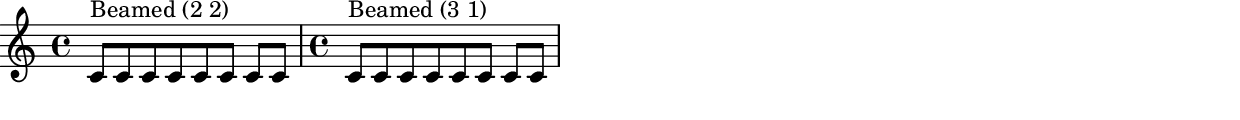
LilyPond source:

%% Generated by lilypond-book
%% Options: [exampleindent=10.16\mm,indent=0\mm,line-width=160\mm,paper-height=845.047\pt,paper-width=597.508\pt,papersize='(cons (* 597.508 pt) (* 845.047 pt)),quote]
\include "lilypond-book-preamble.ly"


% ****************************************************************
% Start cut-&-pastable-section
% ****************************************************************

#(ly:set-option 'eps-box-padding 3.000000)



\paper {
  #(set-paper-size '(cons (* 597.508 pt) (* 845.047 pt)))
  indent = 0\mm
  line-width = 160\mm
  % offset the left padding, also add 1mm as lilypond creates cropped
  % images with a little space on the right
  line-width = #(- line-width (* mm  3.000000) (* mm 1))
  line-width = 160\mm - 2.0 * 10.16\mm
  % offset the left padding, also add 1mm as lilypond creates cropped
  % images with a little space on the right
  line-width = #(- line-width (* mm  3.000000) (* mm 1))
}

\layout {
  
}




% ****************************************************************
% ly snippet:
% ****************************************************************
\sourcefileline 1155
\score {
  \relative c' {
    % This call will fail because the context isn't yet instantiated
    \overrideTimeSignatureSettings
      4/4        % timeSignatureFraction
      1/4        % baseMomentFraction
      3,1        % beatStructure
      #'()       % beamExceptions
    \time 4/4
    c8^\markup {"Beamed (2 2)"}
    \repeat unfold 7 { c8 } |
    % This call will succeed
    \overrideTimeSignatureSettings
      4/4        % timeSignatureFraction
      1/4        % baseMomentFraction
      3,1        % beatStructure
      #'()       % beamExceptions
    \time 4/4
    c8^\markup {"Beamed (3 1)"}
    \repeat unfold 7 { c8 } |
  }
}


% ****************************************************************
% end ly snippet
% ****************************************************************
